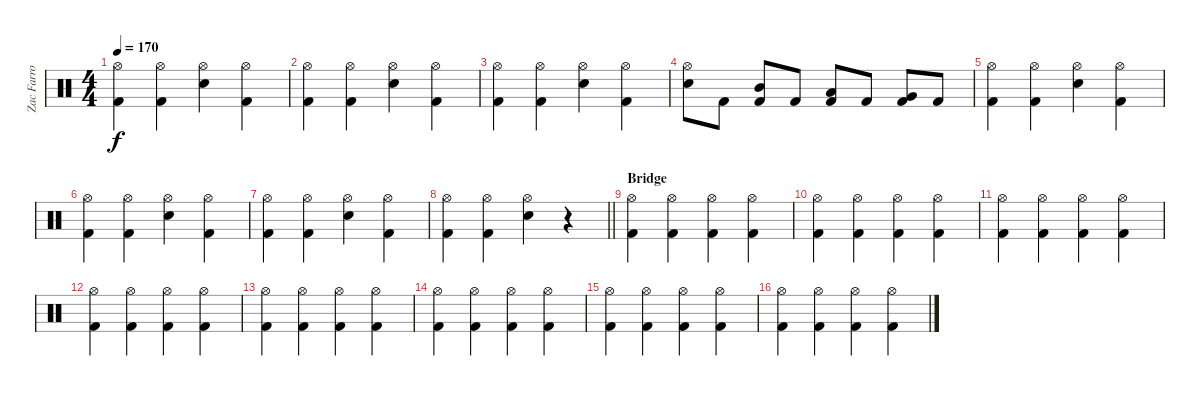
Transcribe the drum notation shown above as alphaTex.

\track ("Zac Farro (Percussion)" "Zac Farro ") {instrument percussion}
\staff {score}
\articulation defaults
\ts (4 4)
\tempo 170
\clef neutral
\ks c
("Hi-Hat (open)" "Kick (hit) 2").4{dy f} ("Hi-Hat (open)" "Kick (hit) 2").4 ("Hi-Hat (open)" "Electric Snare (hit)").4 ("Hi-Hat (open)" "Kick (hit) 2").4 |
("Hi-Hat (open)" "Kick (hit) 2").4 ("Hi-Hat (open)" "Kick (hit) 2").4 ("Hi-Hat (open)" "Electric Snare (hit)").4 ("Hi-Hat (open)" "Kick (hit) 2").4 |
("Hi-Hat (open)" "Kick (hit) 2").4 ("Hi-Hat (open)" "Kick (hit) 2").4 ("Hi-Hat (open)" "Electric Snare (hit)").4 ("Hi-Hat (open)" "Kick (hit) 2").4 |
("Hi-Hat (open)" "Electric Snare (hit)").8 "Kick (hit) 2".8 ("Mid Tom (hit)" "Kick (hit) 2").8 "Kick (hit) 2".8 ("Low Tom (hit)" "Kick (hit) 2").8 "Kick (hit) 2".8 ("Very Low Tom (hit)" "Kick (hit) 2").8 "Kick (hit) 2".8 |
("Hi-Hat (open)" "Kick (hit) 2").4 ("Hi-Hat (open)" "Kick (hit) 2").4 ("Hi-Hat (open)" "Electric Snare (hit)").4 ("Hi-Hat (open)" "Kick (hit) 2").4 |
("Hi-Hat (open)" "Kick (hit) 2").4 ("Hi-Hat (open)" "Kick (hit) 2").4 ("Hi-Hat (open)" "Electric Snare (hit)").4 ("Hi-Hat (open)" "Kick (hit) 2").4 |
("Hi-Hat (open)" "Kick (hit) 2").4 ("Hi-Hat (open)" "Kick (hit) 2").4 ("Hi-Hat (open)" "Electric Snare (hit)").4 ("Hi-Hat (open)" "Kick (hit) 2").4 |
\barLineRight lightlight
("Hi-Hat (open)" "Kick (hit) 2").4 ("Hi-Hat (open)" "Kick (hit) 2").4 ("Hi-Hat (open)" "Electric Snare (hit)").4 r.4 |
\section ("" "Bridge")
("Hi-Hat (open)" "Kick (hit) 2").4 ("Hi-Hat (open)" "Kick (hit) 2").4 ("Hi-Hat (open)" "Kick (hit) 2").4 ("Hi-Hat (open)" "Kick (hit) 2").4 |
("Hi-Hat (open)" "Kick (hit) 2").4 ("Hi-Hat (open)" "Kick (hit) 2").4 ("Hi-Hat (open)" "Kick (hit) 2").4 ("Hi-Hat (open)" "Kick (hit) 2").4 |
("Hi-Hat (open)" "Kick (hit) 2").4 ("Hi-Hat (open)" "Kick (hit) 2").4 ("Hi-Hat (open)" "Kick (hit) 2").4 ("Hi-Hat (open)" "Kick (hit) 2").4 |
("Hi-Hat (open)" "Kick (hit) 2").4 ("Hi-Hat (open)" "Kick (hit) 2").4 ("Hi-Hat (open)" "Kick (hit) 2").4 ("Hi-Hat (open)" "Kick (hit) 2").4 |
("Hi-Hat (open)" "Kick (hit) 2").4 ("Hi-Hat (open)" "Kick (hit) 2").4 ("Hi-Hat (open)" "Kick (hit) 2").4 ("Hi-Hat (open)" "Kick (hit) 2").4 |
("Hi-Hat (open)" "Kick (hit) 2").4 ("Hi-Hat (open)" "Kick (hit) 2").4 ("Hi-Hat (open)" "Kick (hit) 2").4 ("Hi-Hat (open)" "Kick (hit) 2").4 |
("Hi-Hat (open)" "Kick (hit) 2").4 ("Hi-Hat (open)" "Kick (hit) 2").4 ("Hi-Hat (open)" "Kick (hit) 2").4 ("Hi-Hat (open)" "Kick (hit) 2").4 |
("Hi-Hat (open)" "Kick (hit) 2").4 ("Hi-Hat (open)" "Kick (hit) 2").4 ("Hi-Hat (open)" "Kick (hit) 2").4 ("Hi-Hat (open)" "Kick (hit) 2").4
